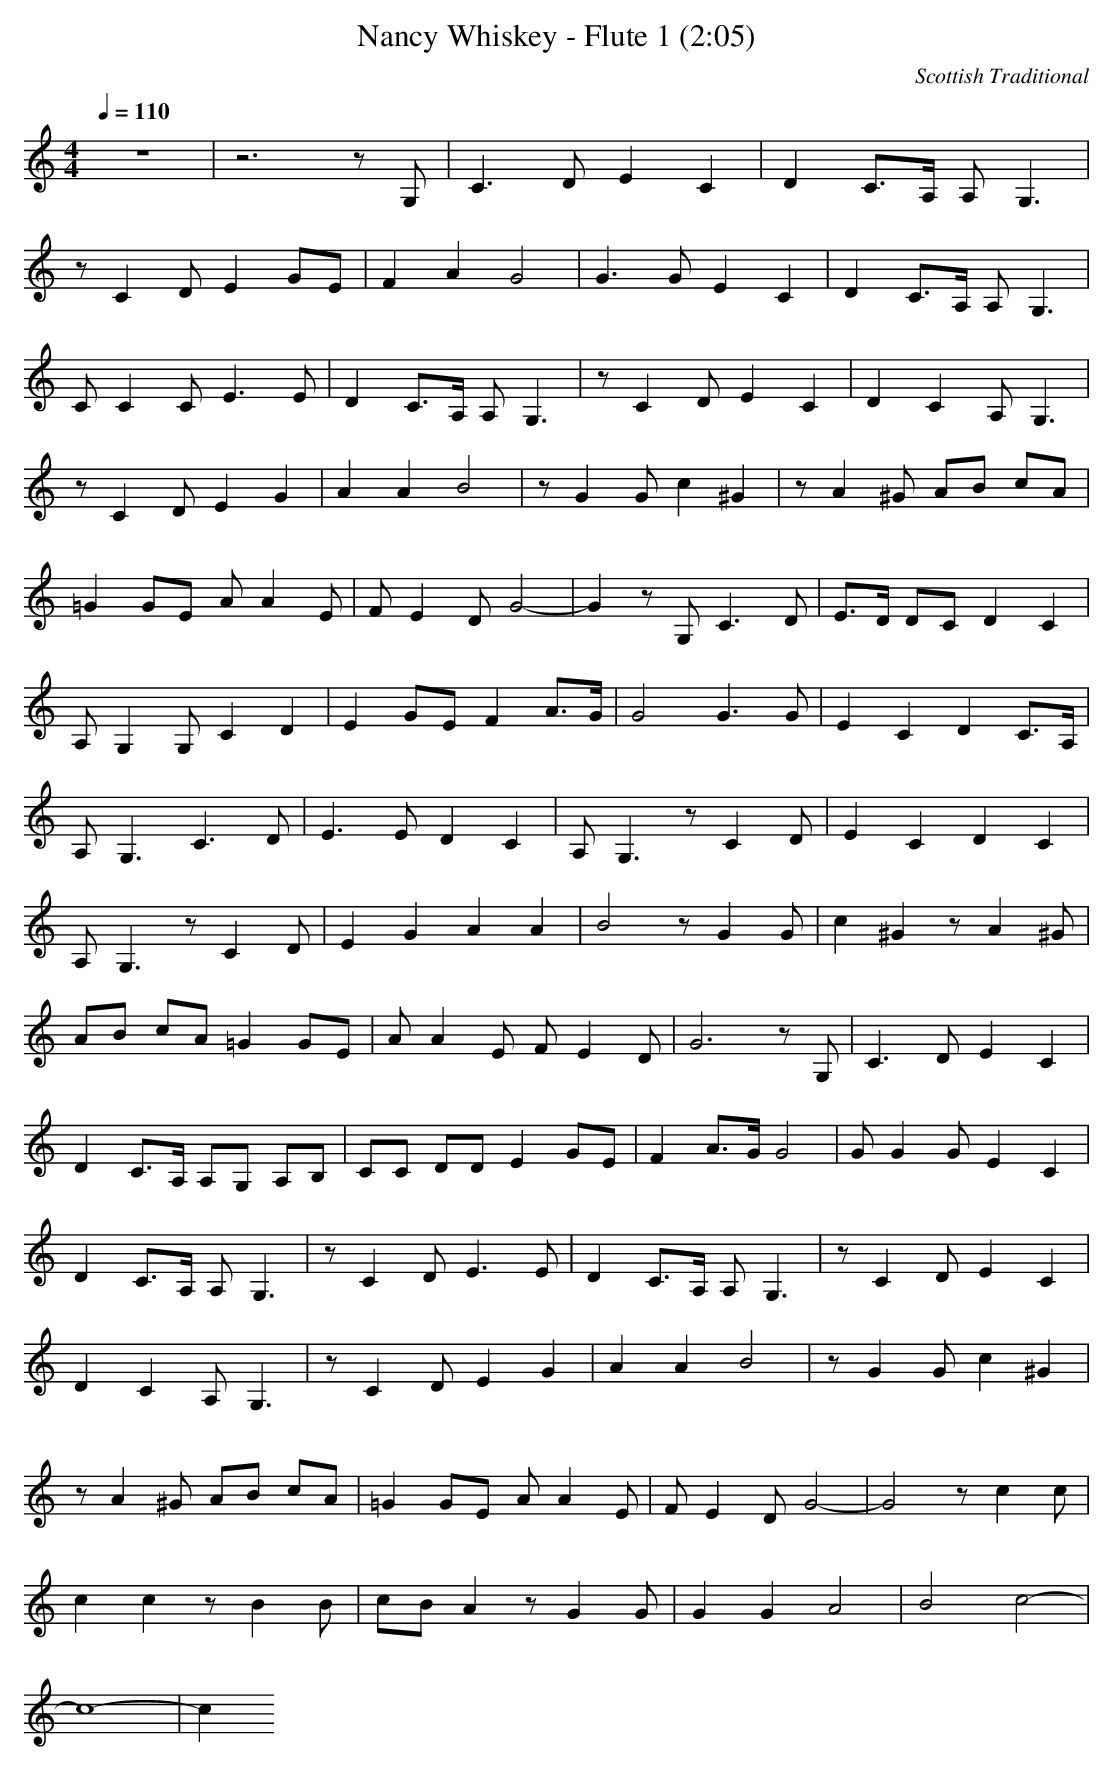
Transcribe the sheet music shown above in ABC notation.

X:1
T:Nancy Whiskey - Flute 1 (2:05)
C:Scottish Traditional
M:4/4
L:1/8
Q:1/4=110
K:C
z8|z6 zG,|C3D E2 C2|D2 C3/2A,/2 A,G,3|
zC2D E2 GE|F2 A2 G4|G3G E2 C2|D2 C3/2A,/2 A,G,3|
CC2C E3E|D2 C3/2A,/2 A,G,3|zC2D E2 C2|D2 C2 A,G,3|
zC2D E2 G2|A2 A2 B4|zG2G c2 ^G2|zA2^G AB cA|
=G2 GE AA2E|FE2D G4-|G2 zG, C3D|E3/2D/2 DC D2 C2|
A,G,2G, C2 D2|E2 GE F2 A3/2G/2|G4 G3G|E2 C2 D2 C3/2A,/2|
A,G,3 C3D|E3E D2 C2|A,G,3 zC2D|E2 C2 D2 C2|
A,G,3 zC2D|E2 G2 A2 A2|B4 zG2G|c2 ^G2 zA2^G|
AB cA =G2 GE|AA2E FE2D|G6 zG,|C3D E2 C2|
D2 C3/2A,/2 A,G, A,B,|CC DD E2 GE|F2 A3/2G/2 G4|GG2G E2 C2|
D2 C3/2A,/2 A,G,3|zC2D E3E|D2 C3/2A,/2 A,G,3|zC2D E2 C2|
D2 C2 A,G,3|zC2D E2 G2|A2 A2 B4|zG2G c2 ^G2|
zA2^G AB cA|=G2 GE AA2E|FE2D G4-|G4 zc2c|
c2 c2 zB2B|cB A2 zG2G|G2 G2 A4|B4 c4-|
c8-|c2
